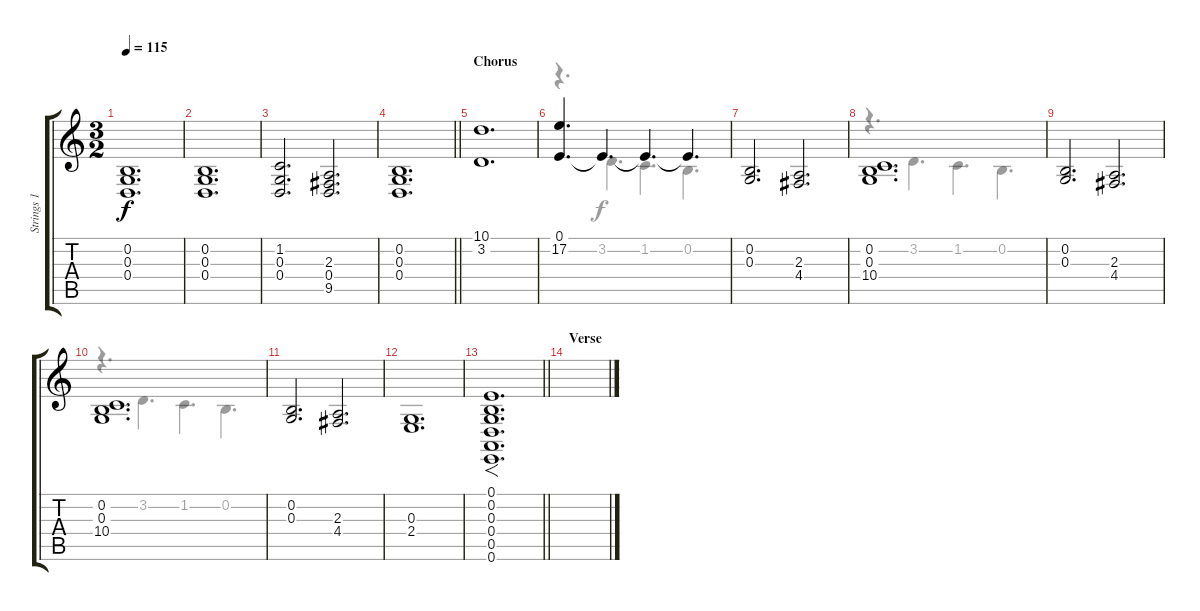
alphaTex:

\track ("Strings 1" "Strings 1") {instrument stringensemble1}
\staff {score tabs}
\tuning (E4 B3 G3 D3 A2 E2) {hide}
\voice
\ts (3 2)
\tempo 115
\clef g2
\ks c
(0.2 0.3 0.4).1{d dy f} |
(0.2 0.3 0.4).1{d} |
(1.2 0.3 0.4).2{d} (2.3 0.4 9.5).2{d} |
\barLineRight lightlight
(0.2 0.3 0.4).1{d} |
\section ("" "Chorus")
(10.1 3.2).1{d} |
(0.1 17.2).4{d} 0.1{t}.4{d} 0.1{t}.4{d} 0.1{t}.4{d} |
(0.2 0.3).2{d} (2.3 4.4).2{d} |
(0.2 0.3 10.4).1{d} |
(0.2 0.3).2{d} (2.3 4.4).2{d} |
(0.2 0.3 10.4).1{d} |
(0.2 0.3).2{d} (2.3 4.4).2{d} |
(0.3 2.4).1{d volume 0} |
\barLineRight lightlight
(0.1 0.2 0.3 0.4 0.5 0.6).1{f d volume 11 instrument seashore} |
\section ("" "Verse")
|
|
\voice
\clef g2
\ottava regular
\simile none
\ks c
|
|
|
\barLineRight lightlight
|
|
r.4{d} 3.2.4{d} 1.2.4{d} 0.2.4{d} |
|
r.4{d} 3.2.4{d} 1.2.4{d} 0.2.4{d} |
|
r.4{d} 3.2.4{d} 1.2.4{d} 0.2.4{d} |
|
|
\barLineRight lightlight
|
|
|
